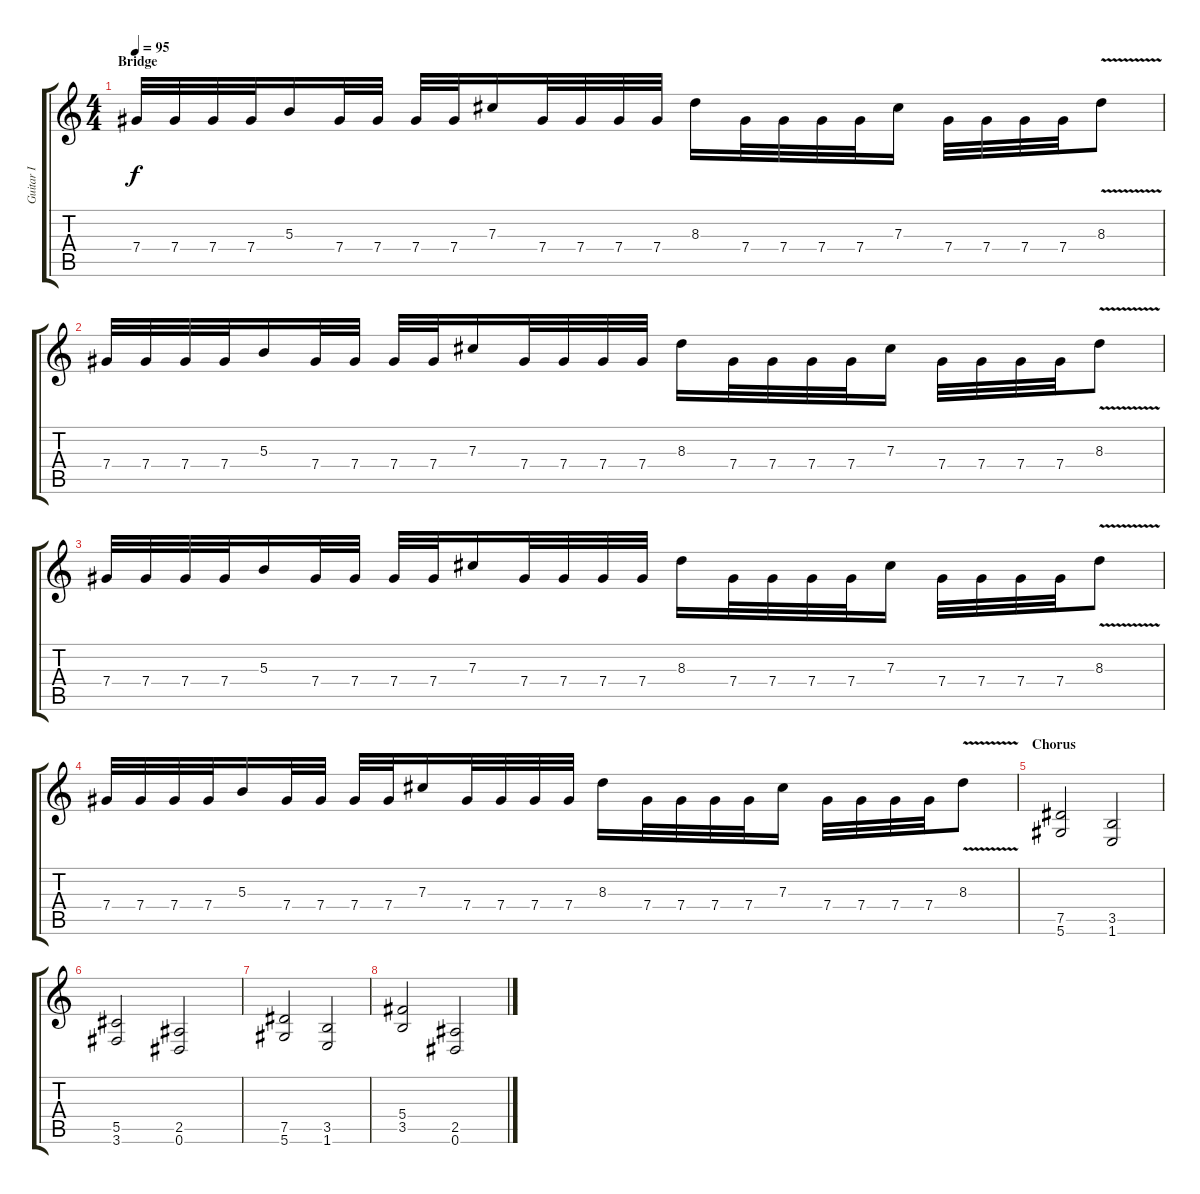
\track ("Guitar I" "Guitar I") {instrument acousticguitarsteel}
\staff {score tabs}
\tuning (Eb4 Bb3 Gb3 Db3 Ab2 Eb2) {hide}
\ts (4 4)
\section ("" "Bridge")
\tempo 95
\clef g2
\ks c
7.4.32{dy f} 7.4.32 7.4.32 7.4.32 5.3.16 7.4.32 7.4.32 7.4.32 7.4.32 7.3.16 7.4.32 7.4.32 7.4.32 7.4.32 8.3.16 7.4.32 7.4.32 7.4.32 7.4.32 7.3.16 7.4.32 7.4.32 7.4.32 7.4.32 8.3{v}.8 |
7.4.32 7.4.32 7.4.32 7.4.32 5.3.16 7.4.32 7.4.32 7.4.32 7.4.32 7.3.16 7.4.32 7.4.32 7.4.32 7.4.32 8.3.16 7.4.32 7.4.32 7.4.32 7.4.32 7.3.16 7.4.32 7.4.32 7.4.32 7.4.32 8.3{v}.8 |
7.4.32 7.4.32 7.4.32 7.4.32 5.3.16 7.4.32 7.4.32 7.4.32 7.4.32 7.3.16 7.4.32 7.4.32 7.4.32 7.4.32 8.3.16 7.4.32 7.4.32 7.4.32 7.4.32 7.3.16 7.4.32 7.4.32 7.4.32 7.4.32 8.3{v}.8 |
7.4.32 7.4.32 7.4.32 7.4.32 5.3.16 7.4.32 7.4.32 7.4.32 7.4.32 7.3.16 7.4.32 7.4.32 7.4.32 7.4.32 8.3.16 7.4.32 7.4.32 7.4.32 7.4.32 7.3.16 7.4.32 7.4.32 7.4.32 7.4.32 8.3{v}.8 |
\section ("" "Chorus")
(7.5 5.6).2 (3.5 1.6).2 |
(5.5 3.6).2 (2.5 0.6).2 |
(7.5 5.6).2 (3.5 1.6).2 |
(5.4 3.5).2 (2.5 0.6).2
